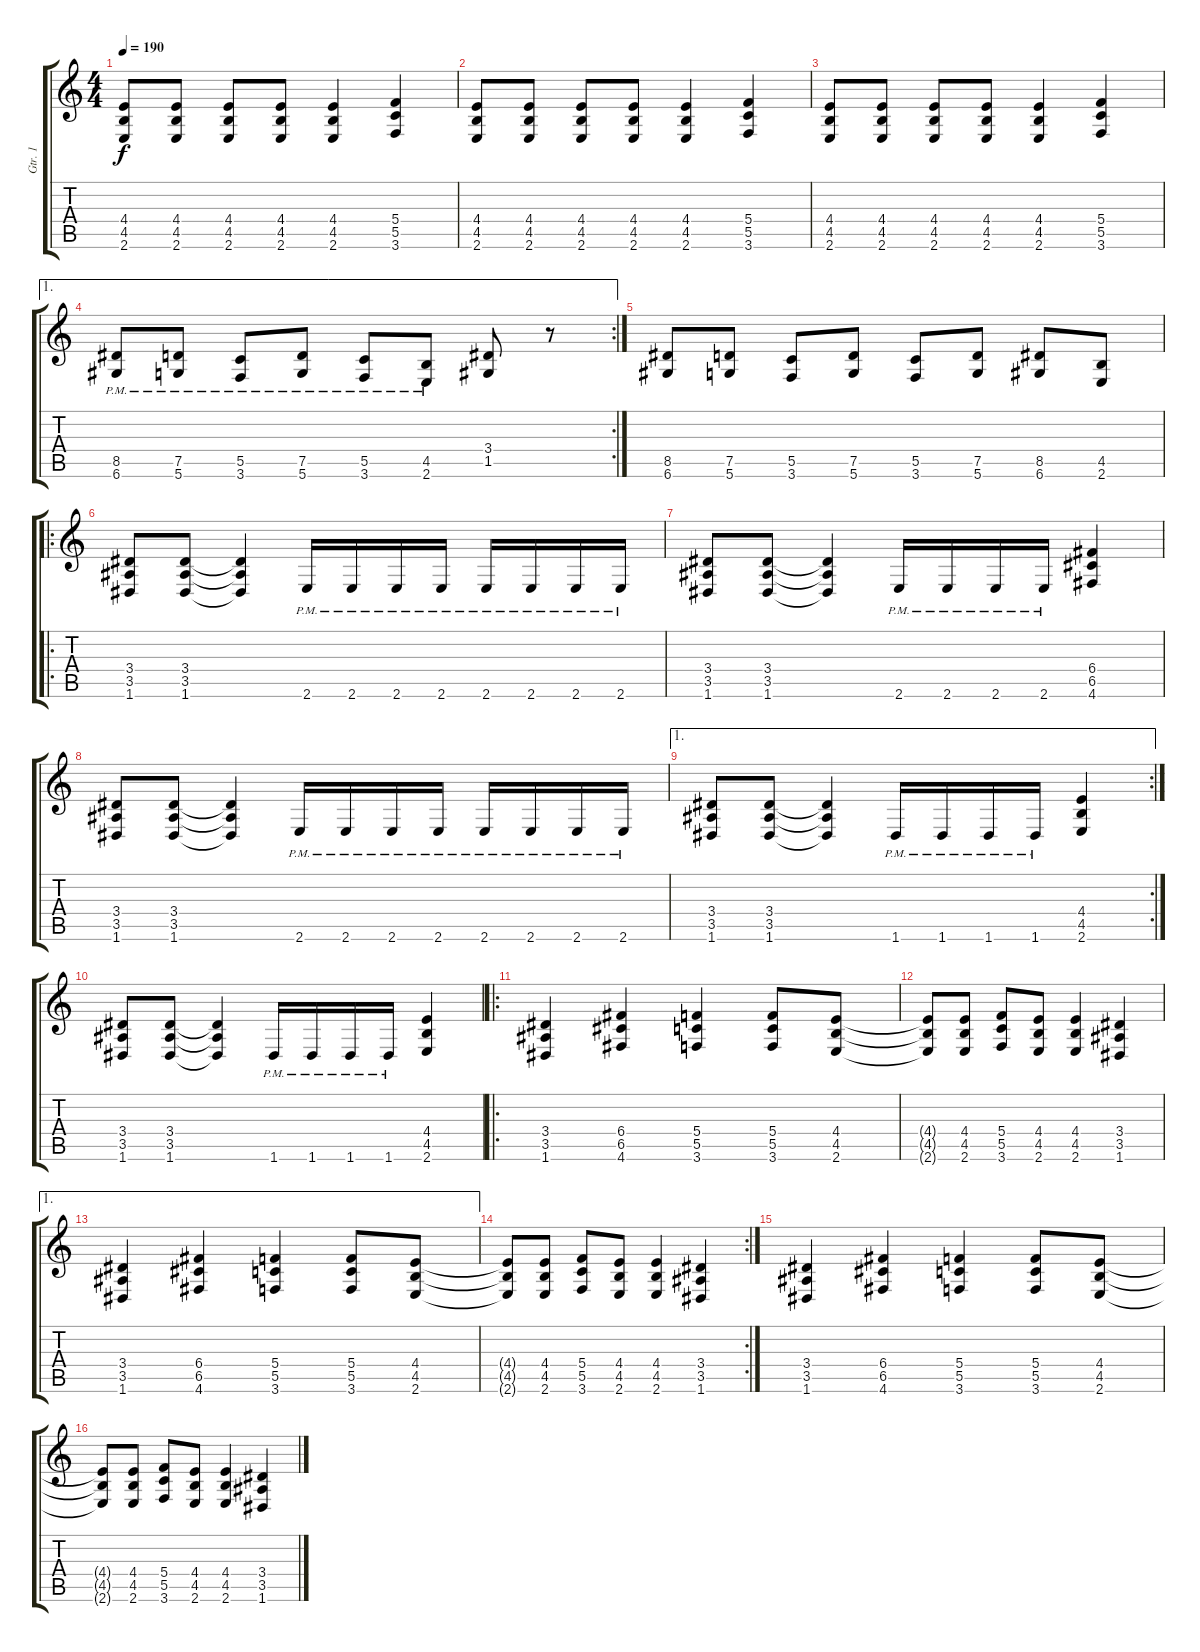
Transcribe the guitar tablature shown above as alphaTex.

\track ("Gtr. 1" "Gtr. 1") {instrument distortionguitar}
\staff {score tabs}
\tuning (D4 A3 F3 C3 G2 D2) {hide}
\ts (4 4)
\tempo 190
\clef g2
\ks c
(4.4 4.5 2.6).8{dy f} (4.4 4.5 2.6).8 (4.4 4.5 2.6).8 (4.4 4.5 2.6).8 (4.4 4.5 2.6).4 (5.4 5.5 3.6).4 |
(4.4 4.5 2.6).8 (4.4 4.5 2.6).8 (4.4 4.5 2.6).8 (4.4 4.5 2.6).8 (4.4 4.5 2.6).4 (5.4 5.5 3.6).4 |
(4.4 4.5 2.6).8 (4.4 4.5 2.6).8 (4.4 4.5 2.6).8 (4.4 4.5 2.6).8 (4.4 4.5 2.6).4 (5.4 5.5 3.6).4 |
\ae 1
\rc 2
(8.5{pm} 6.6{pm}).8 (7.5{pm} 5.6{pm}).8 (5.5{pm} 3.6{pm}).8 (7.5{pm} 5.6{pm}).8 (5.5{pm} 3.6{pm}).8 (4.5{pm} 2.6{pm}).8 (3.4 1.5).8 r.8 |
(8.5 6.6).8 (7.5 5.6).8 (5.5 3.6).8 (7.5 5.6).8 (5.5 3.6).8 (7.5 5.6).8 (8.5 6.6).8 (4.5 2.6).8 |
\ro
(3.4 3.5 1.6).8 (3.4 3.5 1.6).8 (3.4{t} 3.5{t} 1.6{t}).4 2.6{pm}.16 2.6{pm}.16 2.6{pm}.16 2.6{pm}.16 2.6{pm}.16 2.6{pm}.16 2.6{pm}.16 2.6{pm}.16 |
(3.4 3.5 1.6).8 (3.4 3.5 1.6).8 (3.4{t} 3.5{t} 1.6{t}).4 2.6{pm}.16 2.6{pm}.16 2.6{pm}.16 2.6{pm}.16 (6.4 6.5 4.6).4 |
(3.4 3.5 1.6).8 (3.4 3.5 1.6).8 (3.4{t} 3.5{t} 1.6{t}).4 2.6{pm}.16 2.6{pm}.16 2.6{pm}.16 2.6{pm}.16 2.6{pm}.16 2.6{pm}.16 2.6{pm}.16 2.6{pm}.16 |
\ae 1
\rc 2
(3.4 3.5 1.6).8 (3.4 3.5 1.6).8 (3.4{t} 3.5{t} 1.6{t}).4 1.6{pm}.16 1.6{pm}.16 1.6{pm}.16 1.6{pm}.16 (4.4 4.5 2.6).4 |
(3.4 3.5 1.6).8 (3.4 3.5 1.6).8 (3.4{t} 3.5{t} 1.6{t}).4 1.6{pm}.16 1.6{pm}.16 1.6{pm}.16 1.6{pm}.16 (4.4 4.5 2.6).4 |
\ro
(3.4 3.5 1.6).4 (6.4 6.5 4.6).4 (5.4 5.5 3.6).4 (5.4 5.5 3.6).8 (4.4 4.5 2.6).8 |
(4.4{t} 4.5{t} 2.6{t}).8 (4.4 4.5 2.6).8 (5.4 5.5 3.6).8 (4.4 4.5 2.6).8 (4.4 4.5 2.6).4 (3.4 3.5 1.6).4 |
\ae 1
(3.4 3.5 1.6).4 (6.4 6.5 4.6).4 (5.4 5.5 3.6).4 (5.4 5.5 3.6).8 (4.4 4.5 2.6).8 |
\rc 2
(4.4{t} 4.5{t} 2.6{t}).8 (4.4 4.5 2.6).8 (5.4 5.5 3.6).8 (4.4 4.5 2.6).8 (4.4 4.5 2.6).4 (3.4 3.5 1.6).4 |
(3.4 3.5 1.6).4 (6.4 6.5 4.6).4 (5.4 5.5 3.6).4 (5.4 5.5 3.6).8 (4.4 4.5 2.6).8 |
(4.4{t} 4.5{t} 2.6{t}).8 (4.4 4.5 2.6).8 (5.4 5.5 3.6).8 (4.4 4.5 2.6).8 (4.4 4.5 2.6).4 (3.4 3.5 1.6).4
